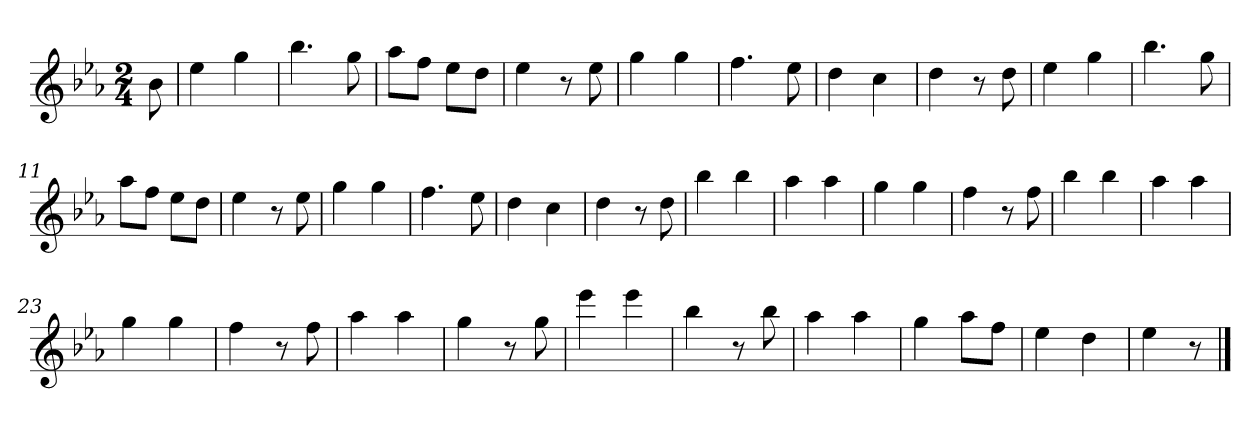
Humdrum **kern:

**kern
*part1
*staff1
*k[b-e-a-]
*M2/4
*MM120
=
8b-
=1
4ee-
4gg
=2
4.bb-
8gg
=3
8aa-L
8ffJ
8ee-L
8ddJ
=4
4ee-
8r
8ee-
=5
4gg
4gg
=6
4.ff
8ee-
=7
4dd
4cc
=8
4dd
8r
8dd
=9
4ee-
4gg
=10
4.bb-
8gg
=11
8aa-L
8ffJ
8ee-L
8ddJ
=12
4ee-
8r
8ee-
=13
4gg
4gg
=14
4.ff
8ee-
=15
4dd
4cc
=16
4dd
8r
8dd
=17
4bb-
4bb-
=18
4aa-
4aa-
=19
4gg
4gg
=20
4ff
8r
8ff
=21
4bb-
4bb-
=22
4aa-
4aa-
=23
4gg
4gg
=24
4ff
8r
8ff
=25
4aa-
4aa-
=26
4gg
8r
8gg
=27
4eee-
4eee-
=28
4bb-
8r
8bb-
=29
4aa-
4aa-
=30
4gg
8aa-L
8ffJ
=31
4ee-
4dd
=32
4ee-
8r
==
*-
